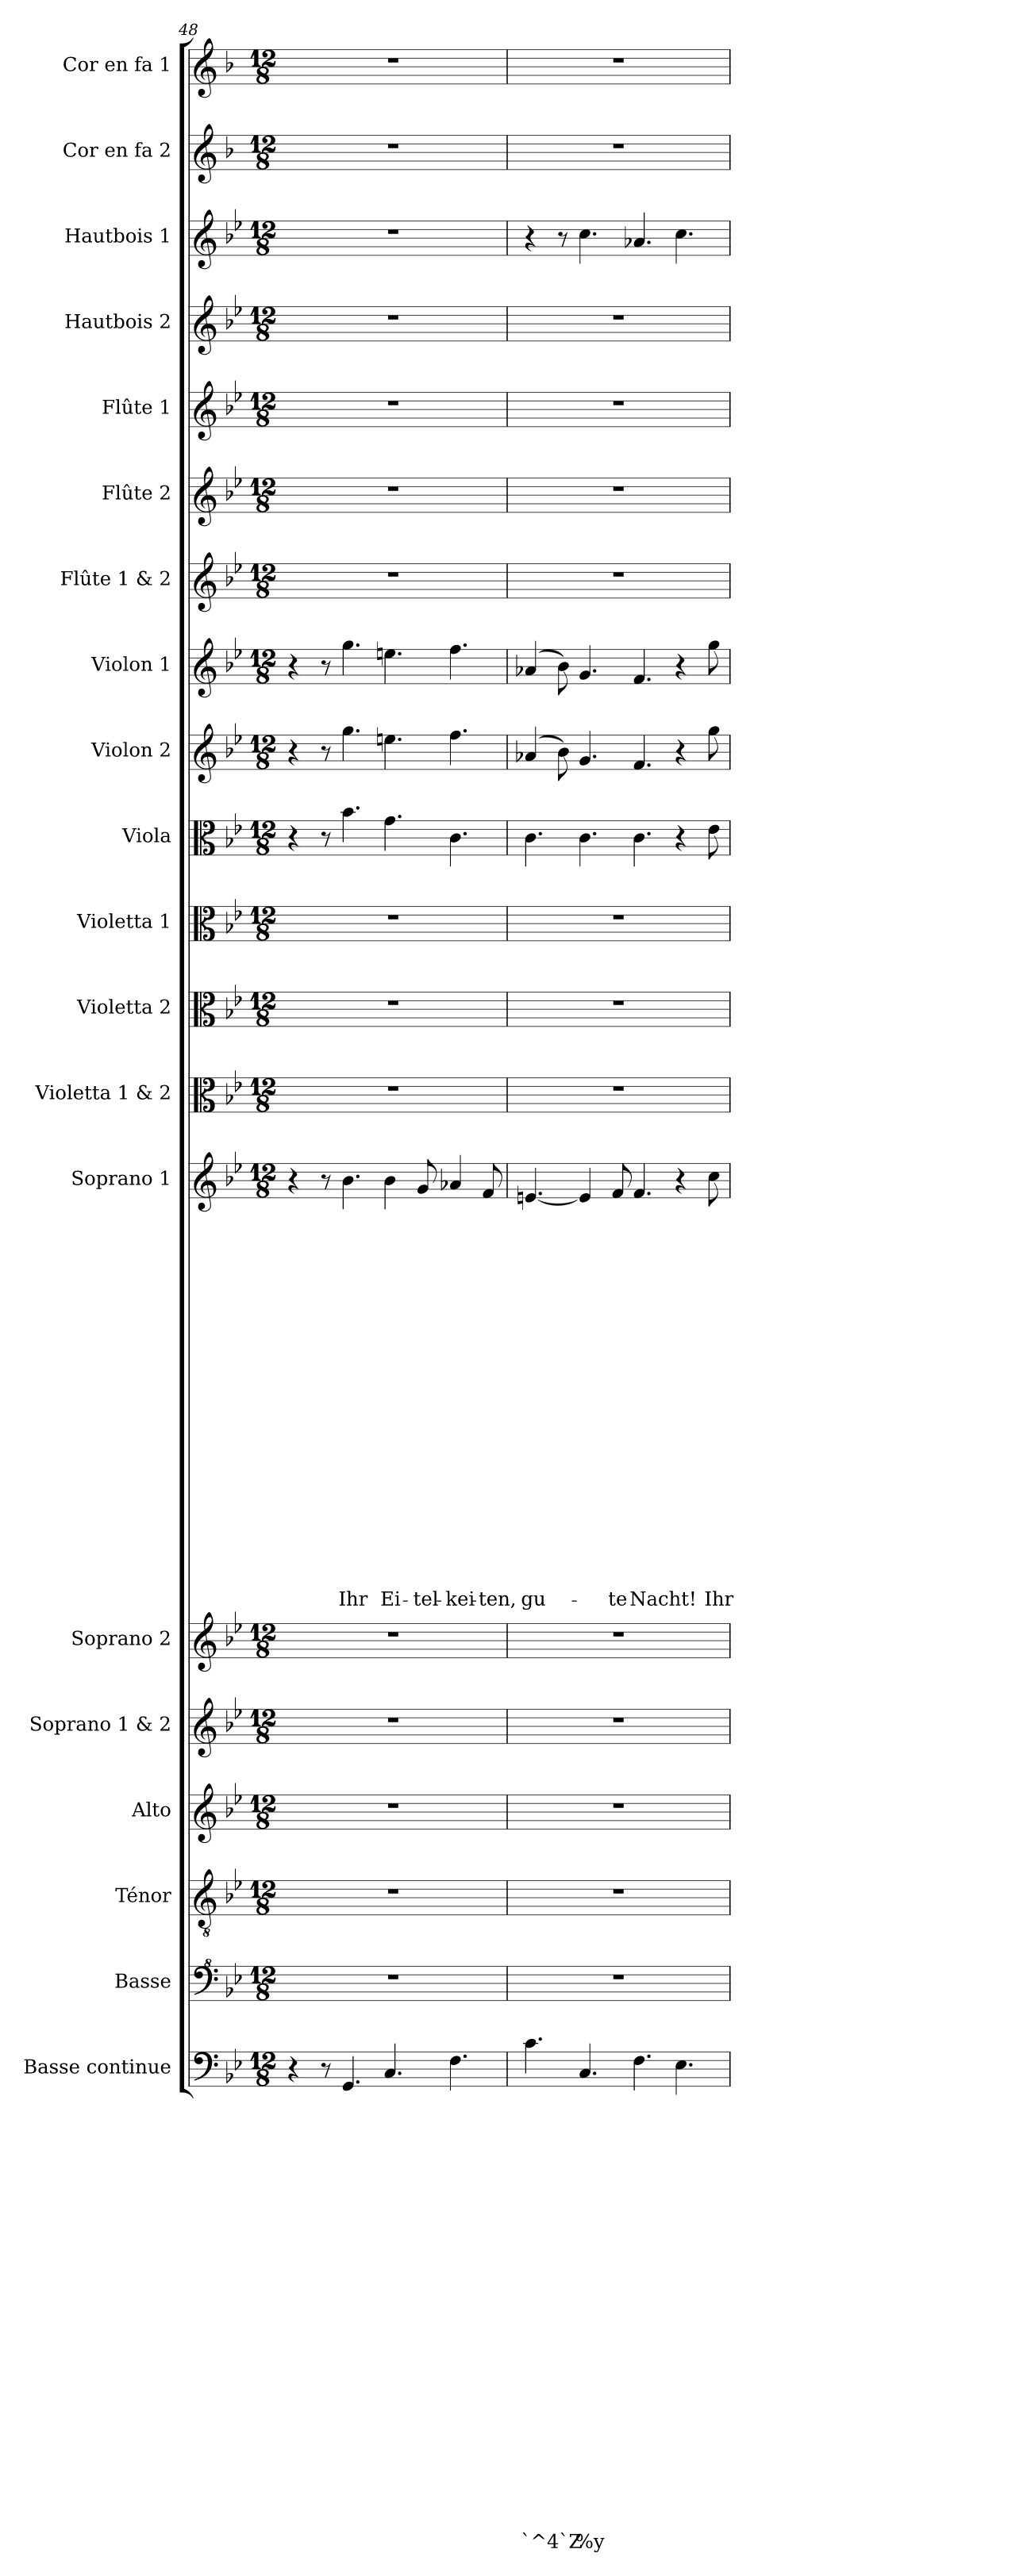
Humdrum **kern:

**kern	**text	**text	**text	**text	**text	**text	**text	**text	**text	**text	**text	**text	**text	**text	**text	**text	**text	**text	**text	**text	**text	**text	**text	**text	**kern	**kern	**kern	**kern	**kern	**kern	**text	**text	**text	**text	**text	**text	**text	**text	**text	**text	**text	**text	**text	**text	**text	**text	**text	**text	**text	**text	**text	**kern	**kern	**kern	**kern	**kern	**kern	**kern	**kern	**kern	**kern	**kern	**kern	**kern
*part20	*part20	*part20	*part20	*part20	*part20	*part20	*part20	*part20	*part20	*part20	*part20	*part20	*part20	*part20	*part20	*part20	*part20	*part20	*part20	*part20	*part20	*part20	*part20	*part20	*part19	*part18	*part17	*part16	*part15	*part14	*part14	*part14	*part14	*part14	*part14	*part14	*part14	*part14	*part14	*part14	*part14	*part14	*part14	*part14	*part14	*part14	*part14	*part14	*part14	*part14	*part14	*part13	*part12	*part11	*part10	*part9	*part8	*part7	*part6	*part5	*part4	*part3	*part2	*part1
*staff20	*staff20	*staff20	*staff20	*staff20	*staff20	*staff20	*staff20	*staff20	*staff20	*staff20	*staff20	*staff20	*staff20	*staff20	*staff20	*staff20	*staff20	*staff20	*staff20	*staff20	*staff20	*staff20	*staff20	*staff20	*staff19	*staff18	*staff17	*staff16	*staff15	*staff14	*staff14	*staff14	*staff14	*staff14	*staff14	*staff14	*staff14	*staff14	*staff14	*staff14	*staff14	*staff14	*staff14	*staff14	*staff14	*staff14	*staff14	*staff14	*staff14	*staff14	*staff14	*staff13	*staff12	*staff11	*staff10	*staff9	*staff8	*staff7	*staff6	*staff5	*staff4	*staff3	*staff2	*staff1
*I"Basse continue	*	*	*	*	*	*	*	*	*	*	*	*	*	*	*	*	*	*	*	*	*	*	*	*	*I"Basse	*I"Ténor	*I"Alto	*I"Soprano 1 & 2	*I"Soprano 2	*I"Soprano 1	*	*	*	*	*	*	*	*	*	*	*	*	*	*	*	*	*	*	*	*	*	*I"Violetta 1 & 2	*I"Violetta 2	*I"Violetta 1	*I"Viola	*I"Violon 2	*I"Violon 1	*I"Flûte 1 & 2	*I"Flûte 2	*I"Flûte 1	*I"Hautbois 2	*I"Hautbois 1	*I"Cor en fa 2	*I"Cor en fa 1
*I'BC	*	*	*	*	*	*	*	*	*	*	*	*	*	*	*	*	*	*	*	*	*	*	*	*	*I'Bas	*I'T	*I'A	*	*I'S 2	*I'S 1	*	*	*	*	*	*	*	*	*	*	*	*	*	*	*	*	*	*	*	*	*	*	*I'Vta 2	*I'Vta 1	*I'Vla	*I'Vln 2	*I'Vln 1	*	*I'Fl 2	*I'Fl 1	*I'Hb 2	*I'Hb 1	*I'Cor 2	*I'Cor 1
!!LO:LB:g=z
*clefF4	*	*	*	*	*	*	*	*	*	*	*	*	*	*	*	*	*	*	*	*	*	*	*	*	*clefF^4	*clefGv2	*clefG2	*clefG2	*clefG2	*clefG2	*	*	*	*	*	*	*	*	*	*	*	*	*	*	*	*	*	*	*	*	*	*clefC3	*clefC3	*clefC3	*clefC3	*clefG2	*clefG2	*clefG2	*clefG2	*clefG2	*clefG2	*clefG2	*clefG2	*clefG2
*ITrd7c12	*	*	*	*	*	*	*	*	*	*	*	*	*	*	*	*	*	*	*	*	*	*	*	*	*	*	*	*	*	*	*	*	*	*	*	*	*	*	*	*	*	*	*	*	*	*	*	*	*	*	*	*	*	*	*	*	*	*	*	*	*	*	*ITrd4c7	*ITrd4c7
*k[b-e-]	*	*	*	*	*	*	*	*	*	*	*	*	*	*	*	*	*	*	*	*	*	*	*	*	*k[b-e-]	*k[b-e-]	*k[b-e-]	*k[b-e-]	*k[b-e-]	*k[b-e-]	*	*	*	*	*	*	*	*	*	*	*	*	*	*	*	*	*	*	*	*	*	*k[b-e-]	*k[b-e-]	*k[b-e-]	*k[b-e-]	*k[b-e-]	*k[b-e-]	*k[b-e-]	*k[b-e-]	*k[b-e-]	*k[b-e-]	*k[b-e-]	*k[b-e-]	*k[b-e-]
*B-:	*	*	*	*	*	*	*	*	*	*	*	*	*	*	*	*	*	*	*	*	*	*	*	*	*B-:	*B-:	*B-:	*B-:	*B-:	*B-:	*	*	*	*	*	*	*	*	*	*	*	*	*	*	*	*	*	*	*	*	*	*B-:	*B-:	*B-:	*B-:	*B-:	*B-:	*B-:	*B-:	*B-:	*B-:	*B-:	*B-:	*B-:
*M12/8	*	*	*	*	*	*	*	*	*	*	*	*	*	*	*	*	*	*	*	*	*	*	*	*	*M12/8	*M12/8	*M12/8	*M12/8	*M12/8	*M12/8	*	*	*	*	*	*	*	*	*	*	*	*	*	*	*	*	*	*	*	*	*	*M12/8	*M12/8	*M12/8	*M12/8	*M12/8	*M12/8	*M12/8	*M12/8	*M12/8	*M12/8	*M12/8	*M12/8	*M12/8
=48	=48	=48	=48	=48	=48	=48	=48	=48	=48	=48	=48	=48	=48	=48	=48	=48	=48	=48	=48	=48	=48	=48	=48	=48	=48	=48	=48	=48	=48	=48	=48	=48	=48	=48	=48	=48	=48	=48	=48	=48	=48	=48	=48	=48	=48	=48	=48	=48	=48	=48	=48	=48	=48	=48	=48	=48	=48	=48	=48	=48	=48	=48	=48	=48
4r	.	.	.	.	.	.	.	.	.	.	.	.	.	.	.	.	.	.	.	.	.	.	.	.	1.r	1.r	1.r	1.r	1.r	4r	.	.	.	.	.	.	.	.	.	.	.	.	.	.	.	.	.	.	.	.	.	1.r	1.r	1.r	4r	4r	4r	1.r	1.r	1.r	1.r	1.r	1.r	1.r
8r	.	.	.	.	.	.	.	.	.	.	.	.	.	.	.	.	.	.	.	.	.	.	.	.	.	.	.	.	.	8r	.	.	.	.	.	.	.	.	.	.	.	.	.	.	.	.	.	.	.	.	.	.	.	.	8r	8r	8r	.	.	.	.	.	.	.
!	!	!	!	!	!	!	!	!	!	!	!	!	!	!	!	!	!	!	!	!	!	!	!	!	!	!	!	!	!	!	!	!	!	!	!	!	!	!	!	!	!	!	!	!	!	!	!	!	!	!	!LO:LY:b	!	!	!	!	!	!	!	!	!	!	!	!	!
4.GGG/	.	.	.	.	.	.	.	.	.	.	.	.	.	.	.	.	.	.	.	.	.	.	.	.	.	.	.	.	.	4.b-\	.	.	.	.	.	.	.	.	.	.	.	.	.	.	.	.	.	.	.	.	Ihr	.	.	.	4.b-\	4.gg\	4.gg\	.	.	.	.	.	.	.
!	!	!	!	!	!	!	!	!	!	!	!	!	!	!	!	!	!	!	!	!	!	!	!	!	!	!	!	!	!	!	!	!	!	!	!	!	!	!	!	!	!	!	!	!	!	!	!	!	!	!	!LO:LY:b	!	!	!	!	!	!	!	!	!	!	!	!	!
4.CC/	.	.	.	.	.	.	.	.	.	.	.	.	.	.	.	.	.	.	.	.	.	.	.	.	.	.	.	.	.	4b-\	.	.	.	.	.	.	.	.	.	.	.	.	.	.	.	.	.	.	.	.	Ei-	.	.	.	4.g\	4.een\	4.een\	.	.	.	.	.	.	.
!	!	!	!	!	!	!	!	!	!	!	!	!	!	!	!	!	!	!	!	!	!	!	!	!	!	!	!	!	!	!	!	!	!	!	!	!	!	!	!	!	!	!	!	!	!	!	!	!	!	!	!LO:LY:b	!	!	!	!	!	!	!	!	!	!	!	!	!
.	.	.	.	.	.	.	.	.	.	.	.	.	.	.	.	.	.	.	.	.	.	.	.	.	.	.	.	.	.	8g/	.	.	.	.	.	.	.	.	.	.	.	.	.	.	.	.	.	.	.	.	-tel-	.	.	.	.	.	.	.	.	.	.	.	.	.
!	!	!	!	!	!	!	!	!	!	!	!	!	!	!	!	!	!	!	!	!	!	!	!	!	!	!	!	!	!	!	!	!	!	!	!	!	!	!	!	!	!	!	!	!	!	!	!	!	!	!	!LO:LY:b	!	!	!	!	!	!	!	!	!	!	!	!	!
4.FF\	.	.	.	.	.	.	.	.	.	.	.	.	.	.	.	.	.	.	.	.	.	.	.	.	.	.	.	.	.	4a-X/	.	.	.	.	.	.	.	.	.	.	.	.	.	.	.	.	.	.	.	.	-kei-	.	.	.	4.c\	4.ff\	4.ff\	.	.	.	.	.	.	.
!	!	!	!	!	!	!	!	!	!	!	!	!	!	!	!	!	!	!	!	!	!	!	!	!	!	!	!	!	!	!	!	!	!	!	!	!	!	!	!	!	!	!	!	!	!	!	!	!	!	!	!LO:LY:b	!	!	!	!	!	!	!	!	!	!	!	!	!
.	.	.	.	.	.	.	.	.	.	.	.	.	.	.	.	.	.	.	.	.	.	.	.	.	.	.	.	.	.	8f/	.	.	.	.	.	.	.	.	.	.	.	.	.	.	.	.	.	.	.	.	-ten,	.	.	.	.	.	.	.	.	.	.	.	.	.
=49	=49	=49	=49	=49	=49	=49	=49	=49	=49	=49	=49	=49	=49	=49	=49	=49	=49	=49	=49	=49	=49	=49	=49	=49	=49	=49	=49	=49	=49	=49	=49	=49	=49	=49	=49	=49	=49	=49	=49	=49	=49	=49	=49	=49	=49	=49	=49	=49	=49	=49	=49	=49	=49	=49	=49	=49	=49	=49	=49	=49	=49	=49	=49	=49
!	!	!	!	!	!	!	!	!	!	!	!	!	!	!	!	!	!	!	!	!	!	!	!	!LO:LY:b	!	!	!	!	!	!	!	!	!	!	!	!	!	!	!	!	!	!	!	!	!	!	!	!	!	!	!	!	!	!	!	!	!	!	!	!	!	!	!	!
!	!	!	!	!	!	!	!	!	!	!	!	!	!	!	!	!	!	!	!	!	!	!	!	!	!	!	!	!	!	!	!	!	!	!	!	!	!	!	!	!	!	!	!	!	!	!	!	!	!	!	!LO:LY:b	!	!	!	!	!	!	!	!	!	!	!	!	!
4.C\	.	.	.	.	.	.	.	.	.	.	.	.	.	.	.	.	.	.	.	.	.	.	.	`^4`Z	1.r	1.r	1.r	1.r	1.r	[4.en/	.	.	.	.	.	.	.	.	.	.	.	.	.	.	.	.	.	.	.	.	gu-	1.r	1.r	1.r	4.c\	(4a-X/	(4a-X/	1.r	1.r	1.r	1.r	4r	1.r	1.r
.	.	.	.	.	.	.	.	.	.	.	.	.	.	.	.	.	.	.	.	.	.	.	.	.	.	.	.	.	.	.	.	.	.	.	.	.	.	.	.	.	.	.	.	.	.	.	.	.	.	.	.	.	.	.	.	8b-\)	8b-\)	.	.	.	.	8r	.	.
!	!	!	!	!	!	!	!	!	!	!	!	!	!	!	!	!	!	!	!	!	!	!	!	!LO:LY:b	!	!	!	!	!	!	!	!	!	!	!	!	!	!	!	!	!	!	!	!	!	!	!	!	!	!	!	!	!	!	!	!	!	!	!	!	!	!	!	!
4.CC/	.	.	.	.	.	.	.	.	.	.	.	.	.	.	.	.	.	.	.	.	.	.	.	%y	.	.	.	.	.	4e/]	.	.	.	.	.	.	.	.	.	.	.	.	.	.	.	.	.	.	.	.	.	.	.	.	4.c\	4.g/	4.g/	.	.	.	.	4.cc\	.	.
!	!	!	!	!	!	!	!	!	!	!	!	!	!	!	!	!	!	!	!	!	!	!	!	!	!	!	!	!	!	!	!	!	!	!	!	!	!	!	!	!	!	!	!	!	!	!	!	!	!	!	!LO:LY:b	!	!	!	!	!	!	!	!	!	!	!	!	!
.	.	.	.	.	.	.	.	.	.	.	.	.	.	.	.	.	.	.	.	.	.	.	.	.	.	.	.	.	.	8f/	.	.	.	.	.	.	.	.	.	.	.	.	.	.	.	.	.	.	.	.	-te	.	.	.	.	.	.	.	.	.	.	.	.	.
!	!	!	!	!	!	!	!	!	!	!	!	!	!	!	!	!	!	!	!	!	!	!	!	!	!	!	!	!	!	!	!	!	!	!	!	!	!	!	!	!	!	!	!	!	!	!	!	!	!	!	!LO:LY:b	!	!	!	!	!	!	!	!	!	!	!	!	!
4.FF\	.	.	.	.	.	.	.	.	.	.	.	.	.	.	.	.	.	.	.	.	.	.	.	.	.	.	.	.	.	4.f/	.	.	.	.	.	.	.	.	.	.	.	.	.	.	.	.	.	.	.	.	Nacht!	.	.	.	4.c\	4.f/	4.f/	.	.	.	.	4.a-X/	.	.
4.EE-\	.	.	.	.	.	.	.	.	.	.	.	.	.	.	.	.	.	.	.	.	.	.	.	.	.	.	.	.	.	4r	.	.	.	.	.	.	.	.	.	.	.	.	.	.	.	.	.	.	.	.	.	.	.	.	4r	4r	4r	.	.	.	.	4.cc\	.	.
!	!	!	!	!	!	!	!	!	!	!	!	!	!	!	!	!	!	!	!	!	!	!	!	!	!	!	!	!	!	!	!	!	!	!	!	!	!	!	!	!	!	!	!	!	!	!	!	!	!	!	!LO:LY:b	!	!	!	!	!	!	!	!	!	!	!	!	!
.	.	.	.	.	.	.	.	.	.	.	.	.	.	.	.	.	.	.	.	.	.	.	.	.	.	.	.	.	.	8cc\	.	.	.	.	.	.	.	.	.	.	.	.	.	.	.	.	.	.	.	.	Ihr	.	.	.	8e-\	8gg\	8gg\	.	.	.	.	.	.	.
=	=	=	=	=	=	=	=	=	=	=	=	=	=	=	=	=	=	=	=	=	=	=	=	=	=	=	=	=	=	=	=	=	=	=	=	=	=	=	=	=	=	=	=	=	=	=	=	=	=	=	=	=	=	=	=	=	=	=	=	=	=	=	=	=
*-	*-	*-	*-	*-	*-	*-	*-	*-	*-	*-	*-	*-	*-	*-	*-	*-	*-	*-	*-	*-	*-	*-	*-	*-	*-	*-	*-	*-	*-	*-	*-	*-	*-	*-	*-	*-	*-	*-	*-	*-	*-	*-	*-	*-	*-	*-	*-	*-	*-	*-	*-	*-	*-	*-	*-	*-	*-	*-	*-	*-	*-	*-	*-	*-
